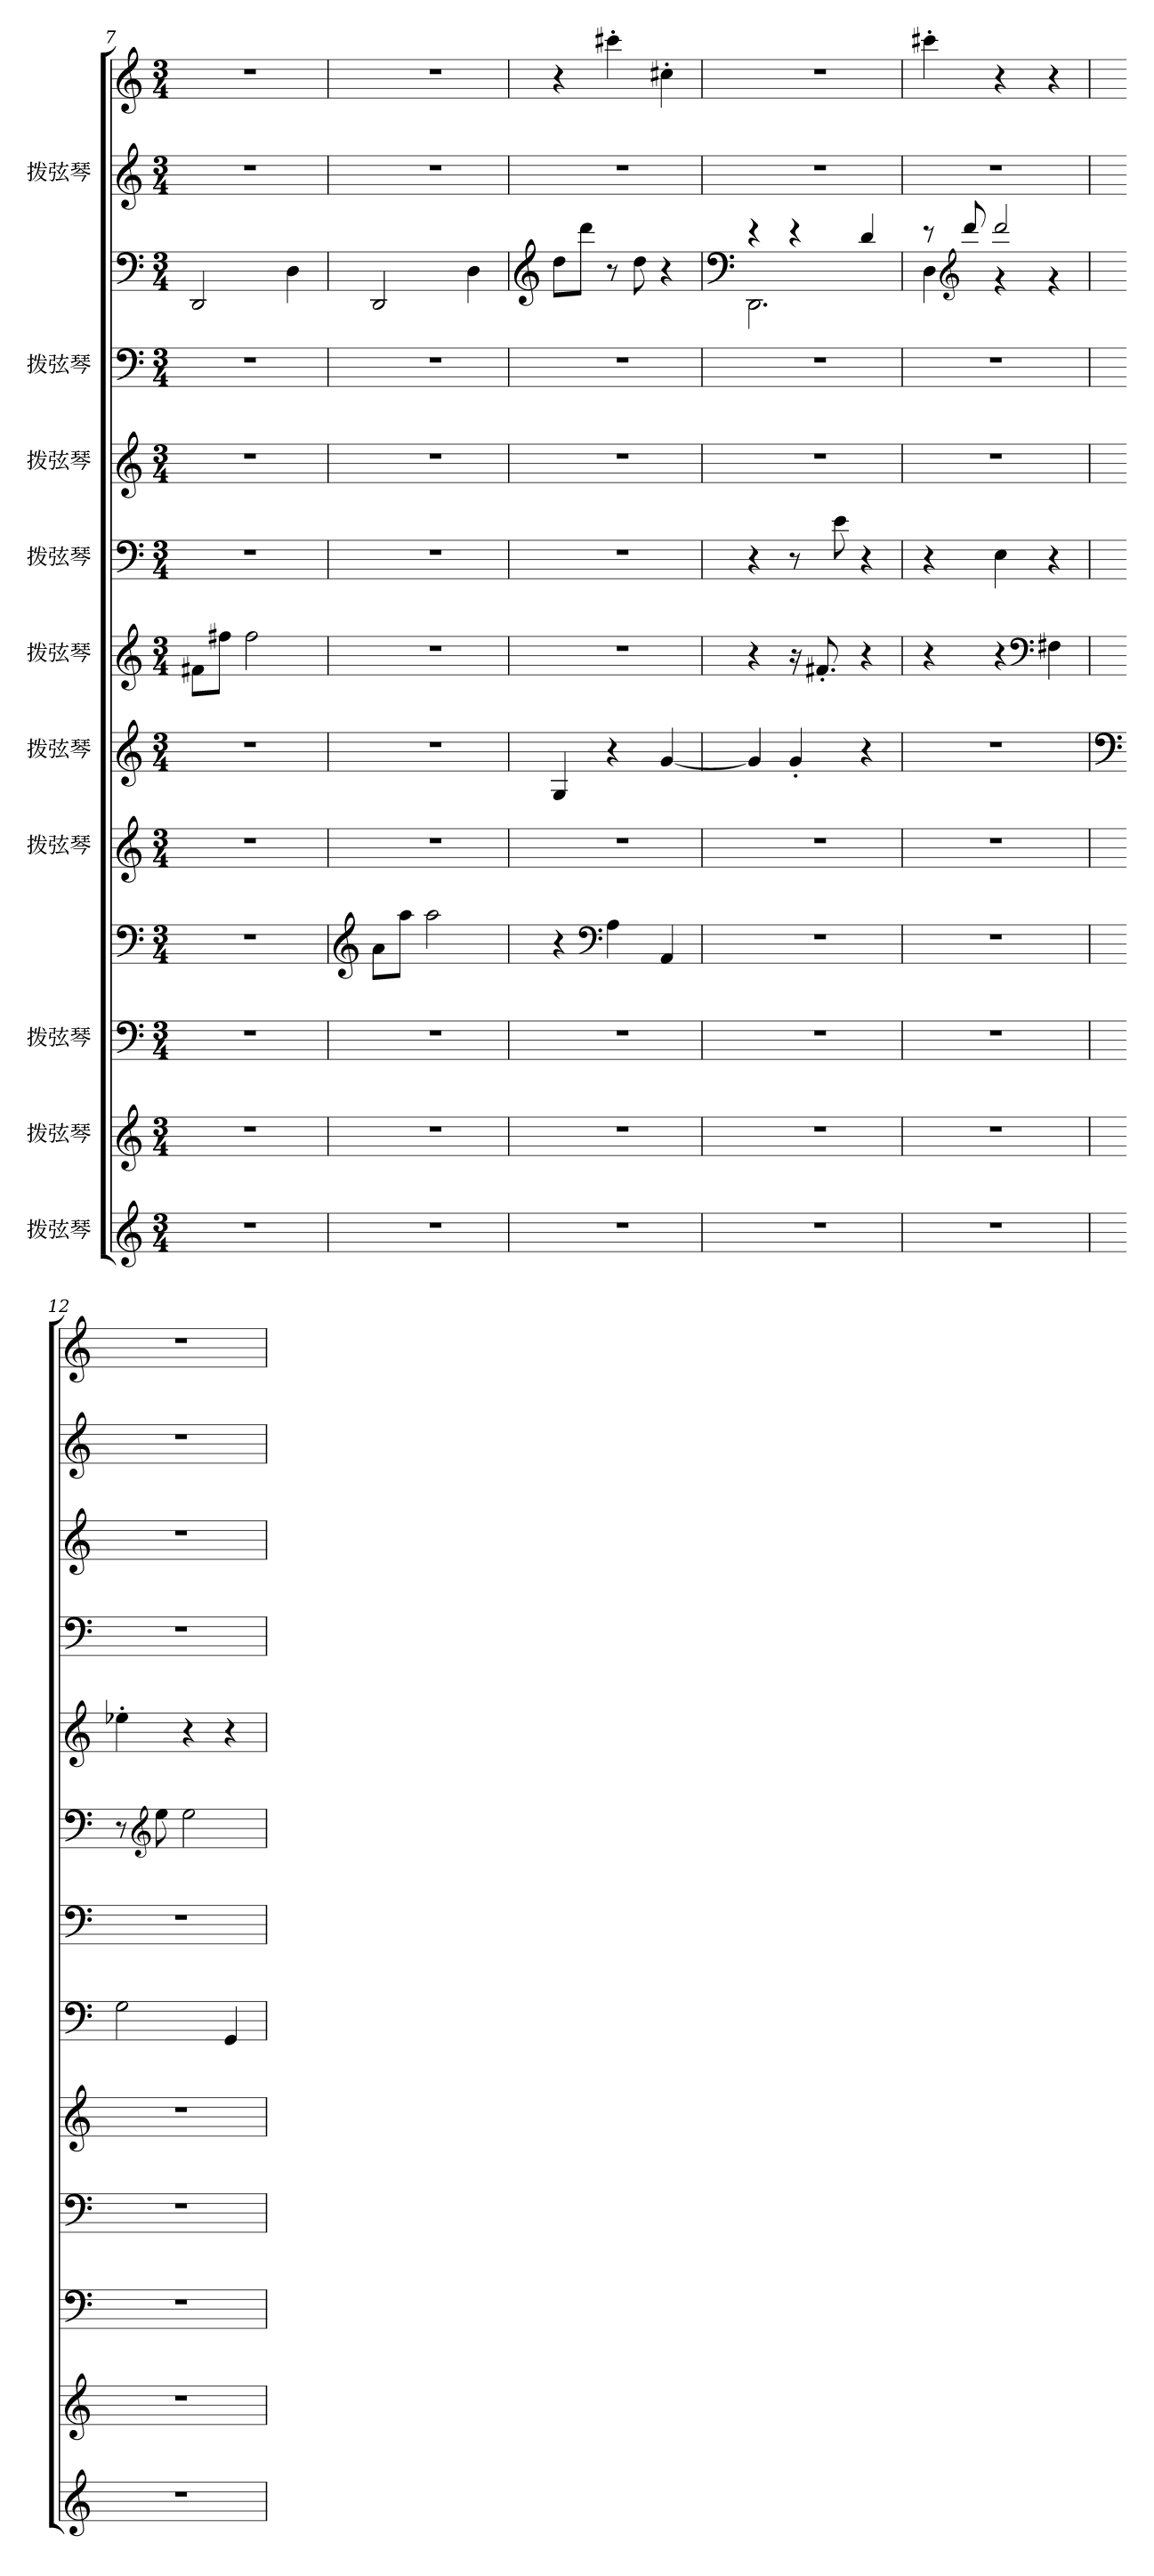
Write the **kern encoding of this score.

**kern	**kern	**kern	**kern	**kern	**kern	**kern	**kern	**kern	**kern	**kern	**kern	**kern
*part10	*part9	*part8	*part8	*part7	*part6	*part5	*part4	*part3	*part2	*part2	*part1	*part1
*staff13	*staff12	*staff11	*staff10	*staff9	*staff8	*staff7	*staff6	*staff5	*staff4	*staff3	*staff2	*staff1
*I"拨弦琴	*I"拨弦琴	*I"拨弦琴	*	*I"拨弦琴	*I"拨弦琴	*I"拨弦琴	*I"拨弦琴	*I"拨弦琴	*I"拨弦琴	*	*I"拨弦琴	*
!!LO:PB:g=z
*clefG2	*clefG2	*clefF4	*clefF4	*clefG2	*clefG2	*clefG2	*clefF4	*clefG2	*clefF4	*clefF4	*clefG2	*clefG2
*k[]	*k[]	*k[]	*k[]	*k[]	*k[]	*k[]	*k[]	*k[]	*k[]	*k[]	*k[]	*k[]
*M3/4	*M3/4	*M3/4	*M3/4	*M3/4	*M3/4	*M3/4	*M3/4	*M3/4	*M3/4	*M3/4	*M3/4	*M3/4
=7	=7	=7	=7	=7	=7	=7	=7	=7	=7	=7	=7	=7
2.r	2.r	2.r	2.r	2.r	2.r	8f#X\L	2.r	2.r	2.r	2DD/	2.r	2.r
.	.	.	.	.	.	8ff#X\J	.	.	.	.	.	.
.	.	.	.	.	.	2ff#\	.	.	.	.	.	.
.	.	.	.	.	.	.	.	.	.	4D\	.	.
=8	=8	=8	=8	=8	=8	=8	=8	=8	=8	=8	=8	=8
*	*	*	*clefG2	*	*	*	*	*	*	*	*	*
2.r	2.r	2.r	8a\L	2.r	2.r	2.r	2.r	2.r	2.r	2DD/	2.r	2.r
.	.	.	8aa\J	.	.	.	.	.	.	.	.	.
.	.	.	2aa\	.	.	.	.	.	.	.	.	.
.	.	.	.	.	.	.	.	.	.	4D\	.	.
=9	=9	=9	=9	=9	=9	=9	=9	=9	=9	=9	=9	=9
*	*	*	*	*	*	*	*	*	*	*clefG2	*	*
2.r	2.r	2.r	4r	2.r	4G/	2.r	2.r	2.r	2.r	8dd\L	2.r	4r
.	.	.	.	.	.	.	.	.	.	8ddd\J	.	.
*	*	*	*clefF4	*	*	*	*	*	*	*	*	*
.	.	.	4A\	.	4r	.	.	.	.	8r	.	4ccc#X'\
.	.	.	.	.	.	.	.	.	.	8dd\	.	.
.	.	.	4AA/	.	[4g/	.	.	.	.	4r	.	4cc#X'\
=10	=10	=10	=10	=10	=10	=10	=10	=10	=10	=10	=10	=10
*	*	*	*	*	*	*	*	*	*	*clefF4	*	*
*	*	*	*	*	*	*	*	*	*	*^	*	*
2.r	2.r	2.r	2.r	2.r	4g/]	4r	4r	2.r	2.r	4r	2.DD\	2.r	2.r
.	.	.	.	.	4g'/	16r	8r	.	.	4r	.	.	.
.	.	.	.	.	.	8.f#X'/	.	.	.	.	.	.	.
.	.	.	.	.	.	.	8e\	.	.	.	.	.	.
.	.	.	.	.	4r	4r	4r	.	.	4d/	.	.	.
=11	=11	=11	=11	=11	=11	=11	=11	=11	=11	=11	=11	=11	=11
2.r	2.r	2.r	2.r	2.r	2.r	4r	4r	2.r	2.r	8r	4D\	2.r	4ccc#X'\
*	*	*	*	*	*	*	*	*	*	*clefG2	*	*	*
.	.	.	.	.	.	.	.	.	.	8ddd/	.	.	.
.	.	.	.	.	.	4r	4E\	.	.	2ddd/	4r	.	4r
*	*	*	*	*	*	*clefF4	*	*	*	*	*	*	*
.	.	.	.	.	.	4F#X\	4r	.	.	.	4r	.	4r
*	*	*	*	*	*	*	*	*	*	*v	*v	*	*
!!LO:PB:g=z
=12	=12	=12	=12	=12	=12	=12	=12	=12	=12	=12	=12	=12
*	*	*	*	*	*clefF4	*	*	*	*	*	*	*
2.r	2.r	2.r	2.r	2.r	2G\	2.r	8r	4ee-X'\	2.r	2.r	2.r	2.r
*	*	*	*	*	*	*	*clefG2	*	*	*	*	*
.	.	.	.	.	.	.	8ee\	.	.	.	.	.
.	.	.	.	.	.	.	2ee\	4r	.	.	.	.
.	.	.	.	.	4GG/	.	.	4r	.	.	.	.
=	=	=	=	=	=	=	=	=	=	=	=	=
*-	*-	*-	*-	*-	*-	*-	*-	*-	*-	*-	*-	*-
